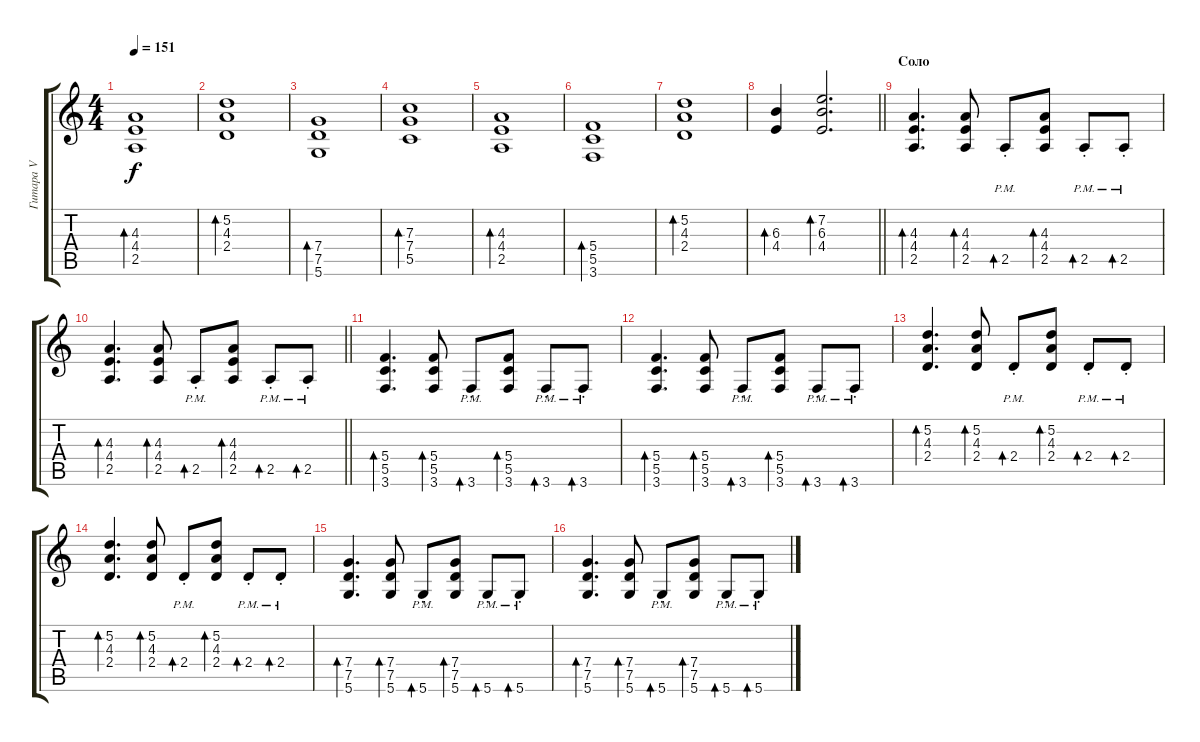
\track ("Гитара V" "Гитара V") {instrument distortionguitar}
\staff {score tabs}
\tuning (D4 A3 F3 C3 G2 D2) {hide}
\ts (4 4)
\tempo 151
\clef g2
\ks c
(4.3 4.4 2.5).1{bd 60 dy f} |
(5.2 4.3 2.4).1{bd 60} |
(7.4 7.5 5.6).1{bd 60} |
(7.3 7.4 5.5).1{bd 60} |
(4.3 4.4 2.5).1{bd 60} |
(5.4 5.5 3.6).1{bd 60} |
(5.2 4.3 2.4).1{bd 60} |
\barLineRight lightlight
(6.3 4.4).4{bd 60} (7.2 6.3 4.4).2{d bd 60} |
\section ("" "Соло")
(4.3 4.4 2.5).4{d bd 60} (4.3 4.4 2.5).8{bd 60} 2.5{pm st}.8{bd 60} (4.3 4.4 2.5).8{bd 60} 2.5{pm st}.8{bd 60} 2.5{pm st}.8{bd 60} |
\barLineRight lightlight
(4.3 4.4 2.5).4{d bd 60} (4.3 4.4 2.5).8{bd 60} 2.5{pm st}.8{bd 60} (4.3 4.4 2.5).8{bd 60} 2.5{pm st}.8{bd 60} 2.5{pm st}.8{bd 60} |
(5.4 5.5 3.6).4{d bd 60} (5.4 5.5 3.6).8{bd 60} 3.6{pm st}.8{bd 60} (5.4 5.5 3.6).8{bd 60} 3.6{pm st}.8{bd 60} 3.6{pm st}.8{bd 60} |
(5.4 5.5 3.6).4{d bd 60} (5.4 5.5 3.6).8{bd 60} 3.6{pm st}.8{bd 60} (5.4 5.5 3.6).8{bd 60} 3.6{pm st}.8{bd 60} 3.6{pm st}.8{bd 60} |
(5.2 4.3 2.4).4{d bd 60} (5.2 4.3 2.4).8{bd 60} 2.4{pm st}.8{bd 60} (5.2 4.3 2.4).8{bd 60} 2.4{pm st}.8{bd 60} 2.4{pm st}.8{bd 60} |
(5.2 4.3 2.4).4{d bd 60} (5.2 4.3 2.4).8{bd 60} 2.4{pm st}.8{bd 60} (5.2 4.3 2.4).8{bd 60} 2.4{pm st}.8{bd 60} 2.4{pm st}.8{bd 60} |
(7.4 7.5 5.6).4{d bd 60} (7.4 7.5 5.6).8{bd 60} 5.6{pm st}.8{bd 60} (7.4 7.5 5.6).8{bd 60} 5.6{pm st}.8{bd 60} 5.6{pm st}.8{bd 60} |
(7.4 7.5 5.6).4{d bd 60} (7.4 7.5 5.6).8{bd 60} 5.6{pm st}.8{bd 60} (7.4 7.5 5.6).8{bd 60} 5.6{pm st}.8{bd 60} 5.6{pm st}.8{bd 60}
